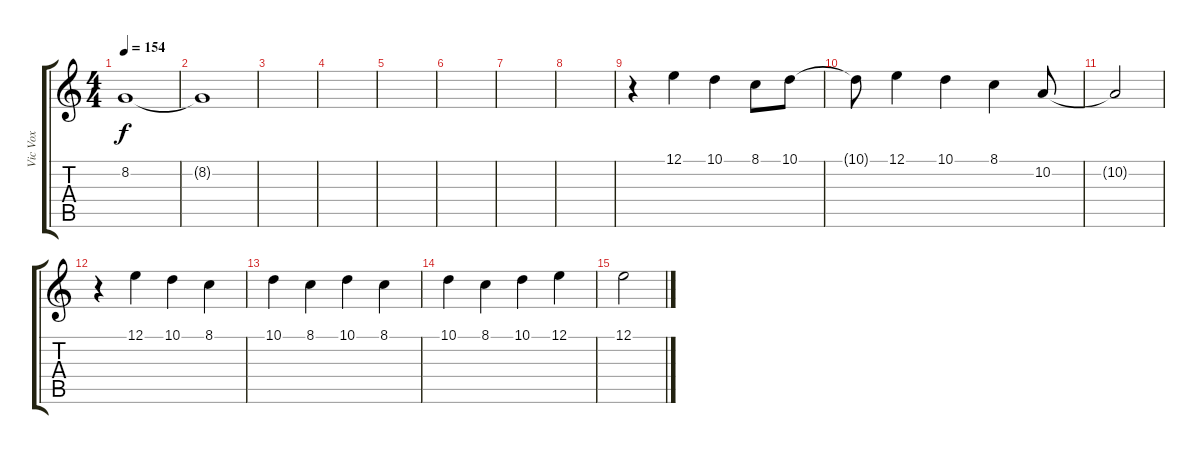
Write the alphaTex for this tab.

\track ("Vic Vox" "Vic Vox") {instrument tenorsax}
\staff {score tabs}
\tuning (E4 B3 G3 D3 A2 E2) {hide}
\ts (4 4)
\tempo 154
\clef g2
\ks c
8.2.1{dy f} |
8.2{t}.1 |
|
|
|
|
|
|
r.4 12.1.4 10.1.4 8.1.8 10.1.8 |
10.1{t}.8 12.1.4 10.1.4 8.1.4 10.2.8 |
10.2{t}.2 |
r.4 12.1.4 10.1.4 8.1.4 |
10.1.4 8.1.4 10.1.4 8.1.4 |
10.1.4 8.1.4 10.1.4 12.1.4 |
12.1.2
